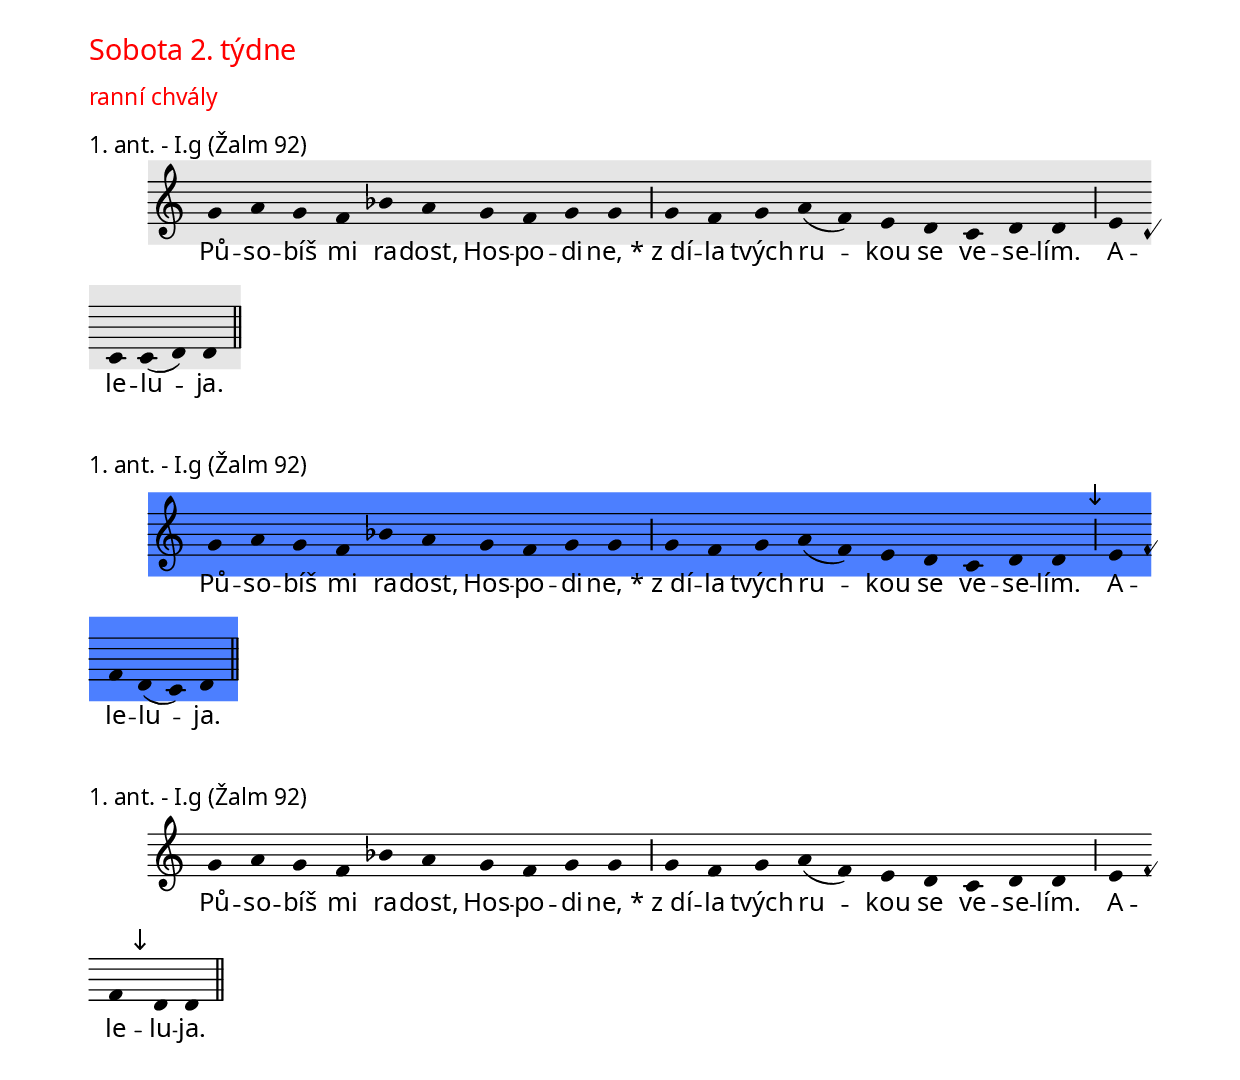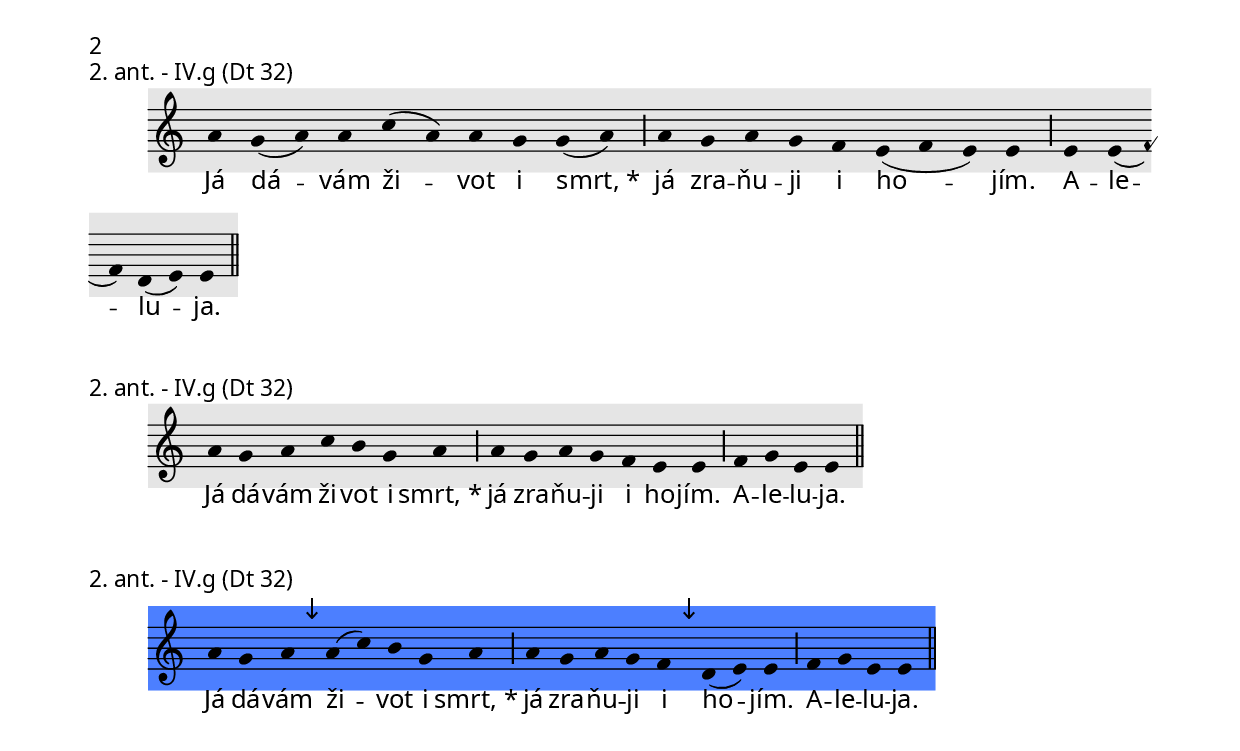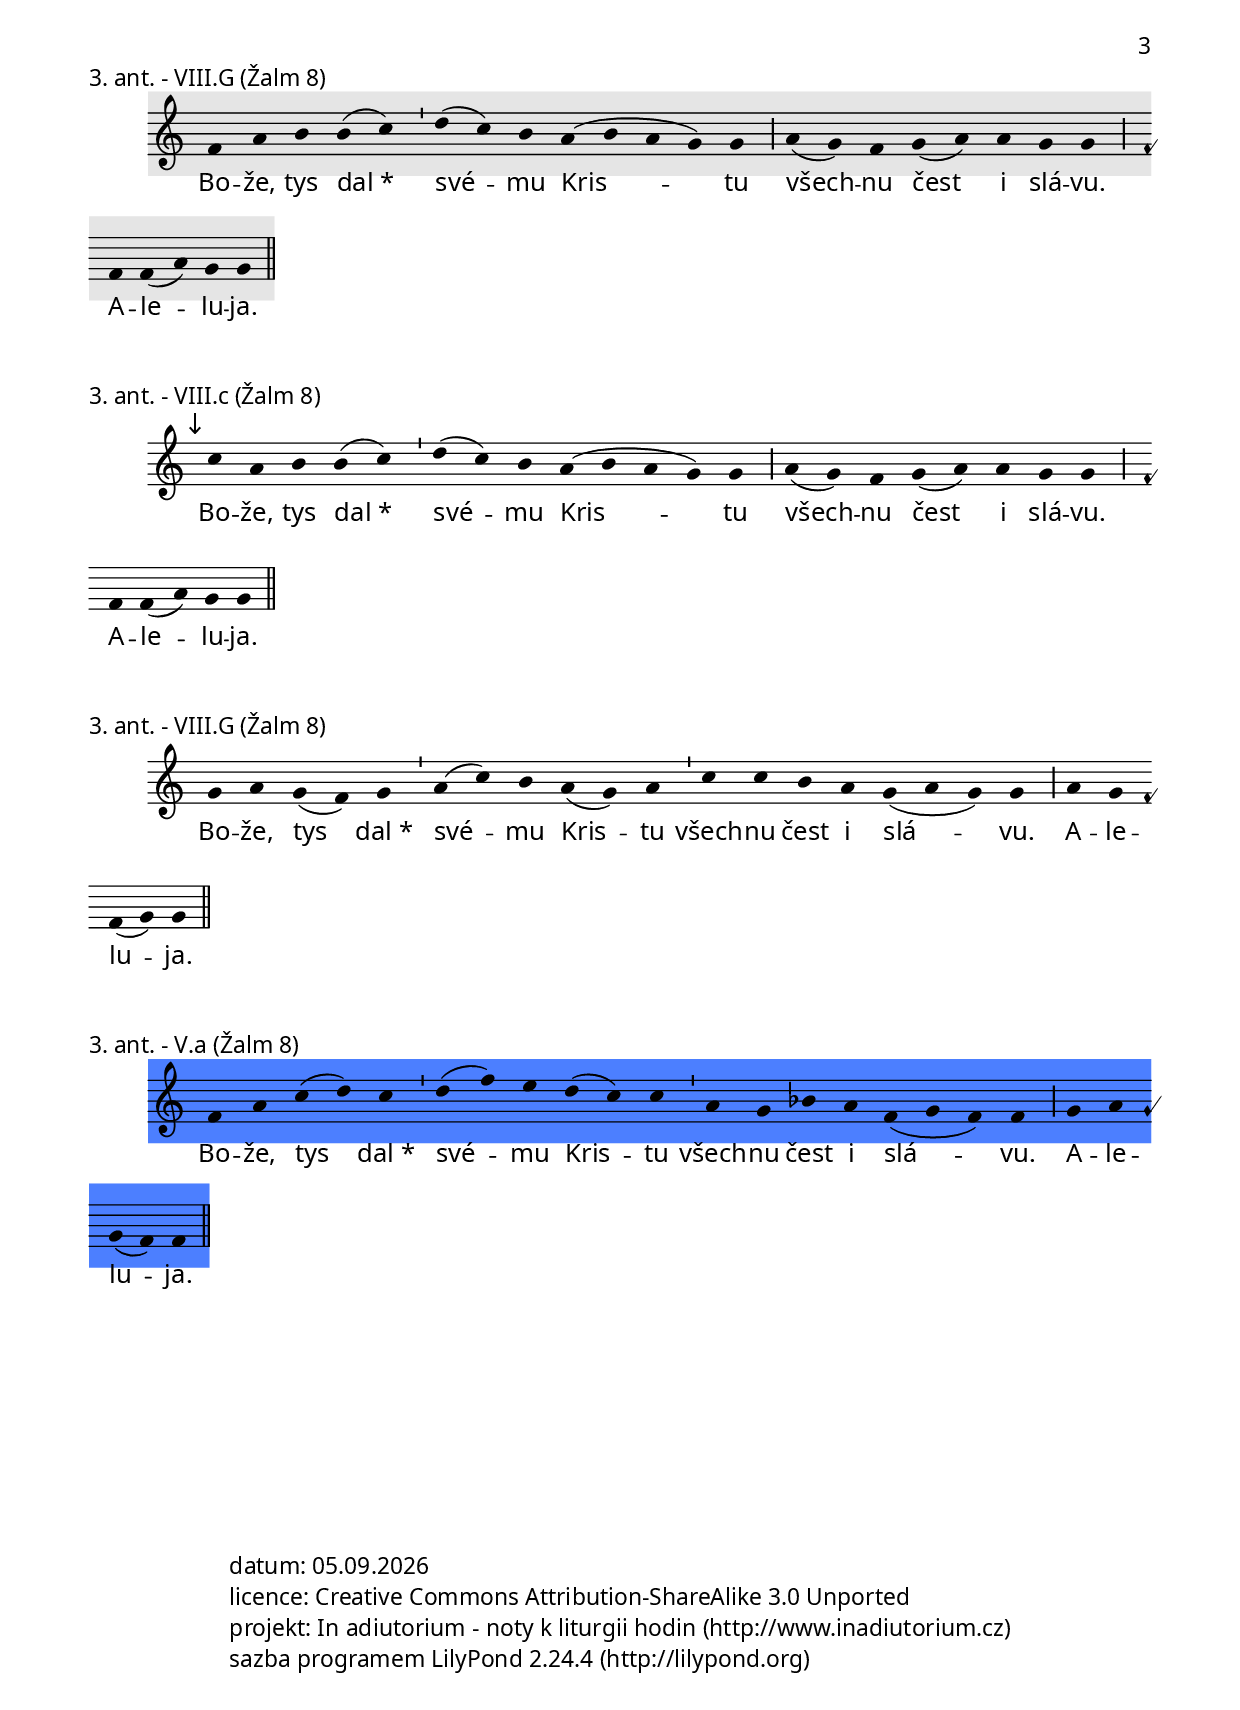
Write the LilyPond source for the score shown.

\include "../spolecne.ly"

\markup {\nadpisDen {Sobota 2. týdne}}

\markup {\nadpisHodinka {"ranní chvály"}}

\score {
  \relative c'' {
    \zvyraznovacSedy
    \choralniRezim
    g4 a g f bes a g f g g \barMaior
    g f g a( f) e d c d d \barMaior
    e c c( d) d \barFinalis
  }
  \addlyrics {
    Pů -- so -- bíš mi ra -- dost, Hos -- po -- di -- ne,_*
    z_dí -- la tvých ru -- kou se ve -- se -- lím.
    A -- le -- lu -- ja.
  }
  \header {
    quid = "1. ant."
    modus = "I"
    differentia = "g"
    psalmus = "Žalm 92"
    id = "rch-a1"
    placet = "*"
    piece = \markup {\sestavTitulek}
  }
}

\score {
  \relative c'' {
    \zvyraznovacModry
    \choralniRezim
    g4 a g f bes a g f g g \barMaior
    g f g a( f) e d c d d \barMaior
    \mark\sipka e f d( c) d \barFinalis
  }
  \addlyrics {
    Pů -- so -- bíš mi ra -- dost, Hos -- po -- di -- ne,_*
    z_dí -- la tvých ru -- kou se ve -- se -- lím.
    A -- le -- lu -- ja.
  }
  \header {
    quid = "1. ant."
    modus = "I"
    differentia = "g"
    psalmus = "Žalm 92"
    id = "rch-a1"
    piece = \markup {\sestavTitulek}
  }
}

\score {
  \relative c'' {
    \choralniRezim
    g4 a g f bes a g f g g \barMaior
    g f g a( f) e d c d d \barMaior
    e f \mark\sipka d d \barFinalis
  }
  \addlyrics {
    Pů -- so -- bíš mi ra -- dost, Hos -- po -- di -- ne,_*
    z_dí -- la tvých ru -- kou se ve -- se -- lím.
    A -- le -- lu -- ja.
  }
  \header {
    quid = "1. ant."
    modus = "I"
    differentia = "g"
    psalmus = "Žalm 92"
    id = "rch-a1"
    piece = \markup {\sestavTitulek}
  }
}

\pageBreak

\score {
  \relative c'' {
    \zvyraznovacSedy
    \choralniRezim
    a4 g( a) a c( a) a g g( a) \barMaior
    a g a g f e( f e) e \barMaior
    e e( f) d( e) e \barFinalis
  }
  \addlyrics {
    Já dá -- vám ži -- vot i smrt,_*
    já zra -- ňu -- ji i ho -- jím.
    A -- le -- lu -- ja.
  }
  \header {
    quid = "2. ant."
    modus = "IV"
    differentia = "g"
    psalmus = "Dt 32"
    id = "rch-a2"
    placet = "r"
    piece = \markup {\sestavTitulek}
  }
}

\score {
  \relative c'' {
    \zvyraznovacSedy
    \choralniRezim
    a4 g a c b g a \barMaior
    a g a g f e e \barMaior
    f g e e \barFinalis
  }
  \addlyrics {
    Já dá -- vám ži -- vot i smrt,_*
    já zra -- ňu -- ji i ho -- jím.
    A -- le -- lu -- ja.
  }
  \header {
    quid = "2. ant."
    modus = "IV"
    differentia = "g"
    psalmus = "Dt 32"
    id = "rch-a2"
    piece = \markup {\sestavTitulek}
  }
}

\score {
  \relative c'' {
    \zvyraznovacModry
    \choralniRezim
    a4 g a \mark\sipka a( c) b g a \barMaior
    a g a g f \mark\sipka d( e) e \barMaior
    f g e e \barFinalis
  }
  \addlyrics {
    Já dá -- vám ži -- vot i smrt,_*
    já zra -- ňu -- ji i ho -- jím.
    A -- le -- lu -- ja.
  }
  \header {
    quid = "2. ant."
    modus = "IV"
    differentia = "g"
    psalmus = "Dt 32"
    id = "rch-a2"
    piece = \markup {\sestavTitulek}
  }
}

\pageBreak

\score {
  \relative c' {
    \zvyraznovacSedy
    \choralniRezim
    f a b b( c) \barMin d( c) b a( b a g) g \barMaior
    a( g) f g( a) a g g \barMaior
    f f( a) g g \barFinalis
  }
  \addlyrics {
    Bo -- že, tys dal_* své -- mu Kris -- tu všech -- nu čest i slá -- vu.
    A -- le -- lu -- ja.
  }
  \header {
    quid = "3. ant."
    modus = "VIII"
    differentia = "G"
    psalmus = "Žalm 8"
    id = "rch-a3"
    piece = \markup {\sestavTitulek}
  }
}

\score {
  \relative c'' {
    \choralniRezim
    \mark\sipka c4 a b b( c) \barMin d( c) b a( b a g) g \barMaior
    a( g) f g( a) a g g \barMaior
    f f( a) g g \barFinalis
  }
  \addlyrics {
    Bo -- že, tys dal_* své -- mu Kris -- tu všech -- nu čest i slá -- vu.
    A -- le -- lu -- ja.
  }
  \header {
    quid = "3. ant."
    modus = "VIII"
    differentia = "c"
    psalmus = "Žalm 8"
    id = "rch-a3"
    piece = \markup {\sestavTitulek}
  }
}

\score {
  \relative c'' {
    \choralniRezim
    g4 a g( f) g \barMin
    a( c) b a( g) a \barMin
    c c b a g( a g) g \barMaior
    a g f( g) g \barFinalis
  }
  \addlyrics {
    Bo -- že, tys dal_* své -- mu Kris -- tu všech -- nu čest i slá -- vu.
    A -- le -- lu -- ja.
  }
  \header {
    quid = "3. ant."
    modus = "VIII"
    differentia = "G"
    psalmus = "Žalm 8"
    id = "rch-a3"
    piece = \markup {\sestavTitulek}
  }
}

\score {
  \relative c' {
    \zvyraznovacModry
    \choralniRezim
    f4 a c( d) c \barMin
    d( f) e d( c) c \barMin
    a g bes a f( g f) f \barMaior
    g a g( f) f \barFinalis
  }
  \addlyrics {
    Bo -- že, tys dal_*
    své -- mu Kris -- tu
    všech -- nu čest i slá -- vu.
    A -- le -- lu -- ja.
  }
  \header {
    quid = "3. ant."
    modus = "V"
    differentia = "a"
    psalmus = "Žalm 8"
    id = "rch-a3"
    piece = \markup {\sestavTitulek}
  }
}